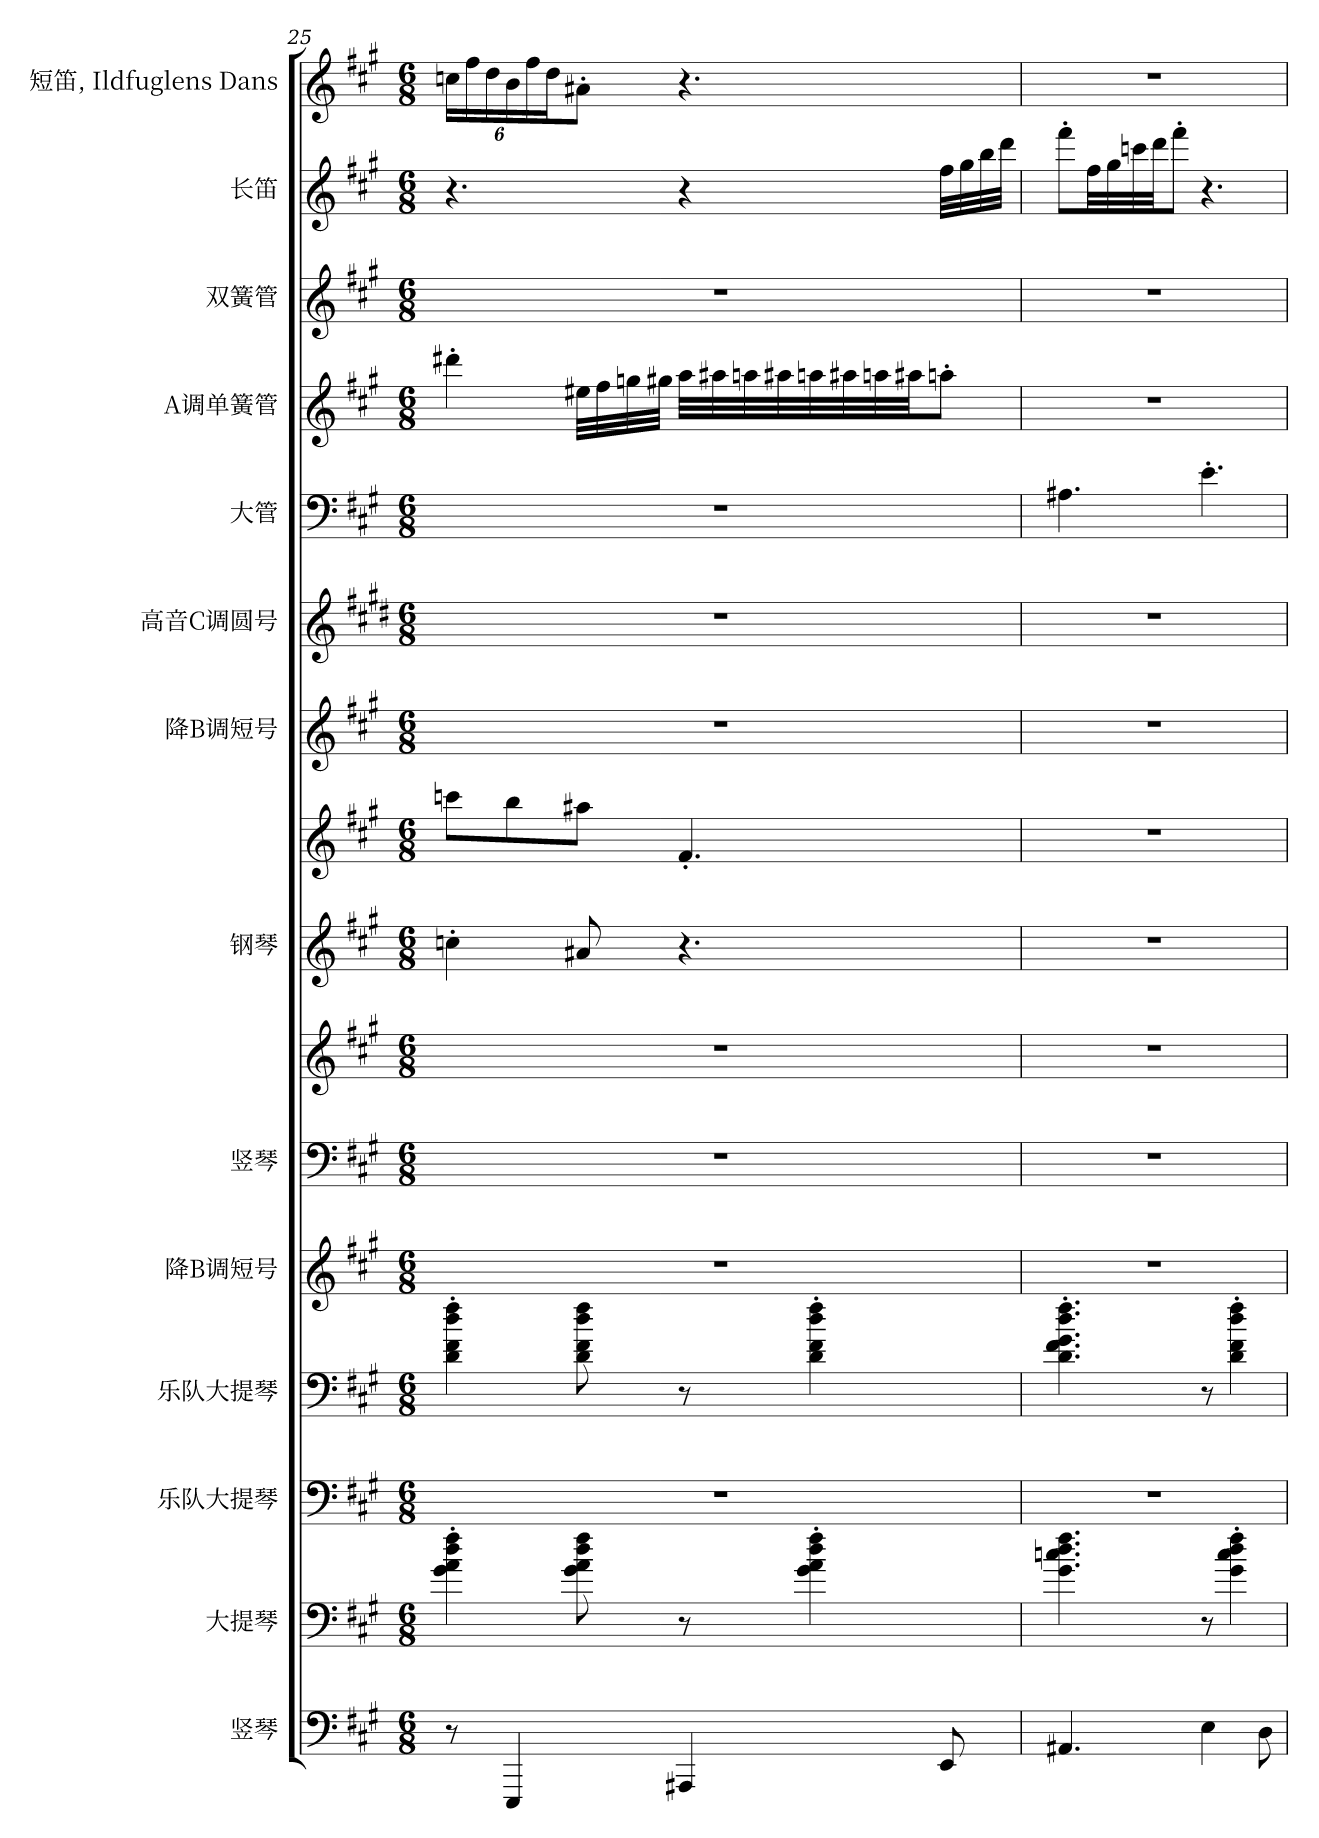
**kern	**kern	**kern	**kern	**kern	**kern	**kern	**kern	**kern	**kern	**kern	**kern	**kern	**kern	**kern	**kern
*part14	*part13	*part12	*part11	*part10	*part9	*part9	*part8	*part8	*part7	*part6	*part5	*part4	*part3	*part2	*part1
*staff16	*staff15	*staff14	*staff13	*staff12	*staff11	*staff10	*staff9	*staff8	*staff7	*staff6	*staff5	*staff4	*staff3	*staff2	*staff1
*I"竖琴	*I"大提琴	*I"乐队大提琴	*I"乐队大提琴	*I"降B调短号	*I"竖琴	*	*I"钢琴	*	*I"降B调短号	*I"高音C调圆号	*I"大管	*I"A调单簧管	*I"双簧管	*I"长笛	*I"短笛, Ildfuglens Dans
!!LO:PB:g=z
*clefF4	*clefF4	*clefF4	*clefF4	*clefG2	*clefF4	*clefG2	*clefG2	*clefG2	*clefG2	*clefG2	*clefF4	*clefG2	*clefG2	*clefG2	*clefG2
*	*	*	*	*ITrd1c2	*	*	*	*	*ITrd1c2	*ITrd4c7	*	*ITrd2c3	*	*	*ITrd-7c-12
*k[f#c#g#]	*k[f#c#g#]	*k[f#c#g#]	*k[f#c#g#]	*k[f#]	*k[f#c#g#]	*k[f#c#g#]	*k[f#c#g#]	*k[f#c#g#]	*k[f#]	*k[f#c#g#]	*k[f#c#g#]	*k[f#c#g#d#a#e#]	*k[f#c#g#]	*k[f#c#g#]	*k[f#c#g#]
*M6/8	*M6/8	*M6/8	*M6/8	*M6/8	*M6/8	*M6/8	*M6/8	*M6/8	*M6/8	*M6/8	*M6/8	*M6/8	*M6/8	*M6/8	*M6/8
*	*	*	*	*	*	*	*	*	*	*	*	*	*	*	*Xbrackettup
=25	=25	=25	=25	=25	=25	=25	=25	=25	=25	=25	=25	=25	=25	=25	=25
8r	4g#\' 4a\' 4dd\' 4ff#\'	2.r	4d\' 4f#\' 4dd\' 4ff#\'	2.r	2.r	2.r	4ccn'\	8cccn\L	2.r	2.r	2.r	4bb#X'\	2.r	4.r	24cccn\LL
.	.	.	.	.	.	.	.	.	.	.	.	.	.	.	24fff#\
.	.	.	.	.	.	.	.	.	.	.	.	.	.	.	24ddd\
4EEE/	.	.	.	.	.	.	.	8bb\	.	.	.	.	.	.	24bb\
.	.	.	.	.	.	.	.	.	.	.	.	.	.	.	24fff#\
.	.	.	.	.	.	.	.	.	.	.	.	.	.	.	24ddd\J
.	8g#\ 8a\ 8dd\ 8ff#\	.	8d\ 8f#\ 8dd\ 8ff#\	.	.	.	8a#X/	8aa#X\J	.	.	.	32cc##X\LLL	.	.	8aa#X'\J
.	.	.	.	.	.	.	.	.	.	.	.	32dd#\	.	.	.
.	.	.	.	.	.	.	.	.	.	.	.	32een\	.	.	.
.	.	.	.	.	.	.	.	.	.	.	.	32ee#X\JJJ	.	.	.
4AAA#X/	8r	.	8r	.	.	.	4.r	4.f#'/	.	.	.	32ff#\LLL	.	4r	4.r
.	.	.	.	.	.	.	.	.	.	.	.	32ff##X\	.	.	.
.	.	.	.	.	.	.	.	.	.	.	.	32ff#X\	.	.	.
.	.	.	.	.	.	.	.	.	.	.	.	32ff##X\	.	.	.
.	4g#\' 4a\' 4dd\' 4ff#\'	.	4d\' 4f#\' 4dd\' 4ff#\'	.	.	.	.	.	.	.	.	32ff#X\	.	.	.
.	.	.	.	.	.	.	.	.	.	.	.	32ff##X\	.	.	.
.	.	.	.	.	.	.	.	.	.	.	.	32ff#X\	.	.	.
.	.	.	.	.	.	.	.	.	.	.	.	32ff##X\JJ	.	.	.
8EE/	.	.	.	.	.	.	.	.	.	.	.	8ff#X'\J	.	32ff#\LLL	.
.	.	.	.	.	.	.	.	.	.	.	.	.	.	32gg#\	.
.	.	.	.	.	.	.	.	.	.	.	.	.	.	32bb\	.
.	.	.	.	.	.	.	.	.	.	.	.	.	.	32ddd\JJJ	.
!!LO:PB:g=z
=26	=26	=26	=26	=26	=26	=26	=26	=26	=26	=26	=26	=26	=26	=26	=26
4.AA#X/	4.g#\ 4.ccn\ 4.dd\ 4.ff#\	2.r	4.d\' 4.f#\' 4.g#\' 4.dd\' 4.ff#\'	2.r	2.r	2.r	2.r	2.r	2.r	2.r	4.A#X\	2.r	2.r	8fff#'\L	2.r
.	.	.	.	.	.	.	.	.	.	.	.	.	.	32ff#\LL	.
.	.	.	.	.	.	.	.	.	.	.	.	.	.	32gg#\	.
.	.	.	.	.	.	.	.	.	.	.	.	.	.	32cccn\	.
.	.	.	.	.	.	.	.	.	.	.	.	.	.	32ddd\JJ	.
.	.	.	.	.	.	.	.	.	.	.	.	.	.	8fff#'\J	.
4E\	8r	.	8r	.	.	.	.	.	.	.	4.e'\	.	.	4.r	.
.	4g#\' 4cc\' 4dd\' 4ff#\'	.	4d\' 4f#\' 4dd\' 4ff#\'	.	.	.	.	.	.	.	.	.	.	.	.
8D\	.	.	.	.	.	.	.	.	.	.	.	.	.	.	.
=	=	=	=	=	=	=	=	=	=	=	=	=	=	=	=
*-	*-	*-	*-	*-	*-	*-	*-	*-	*-	*-	*-	*-	*-	*-	*-
